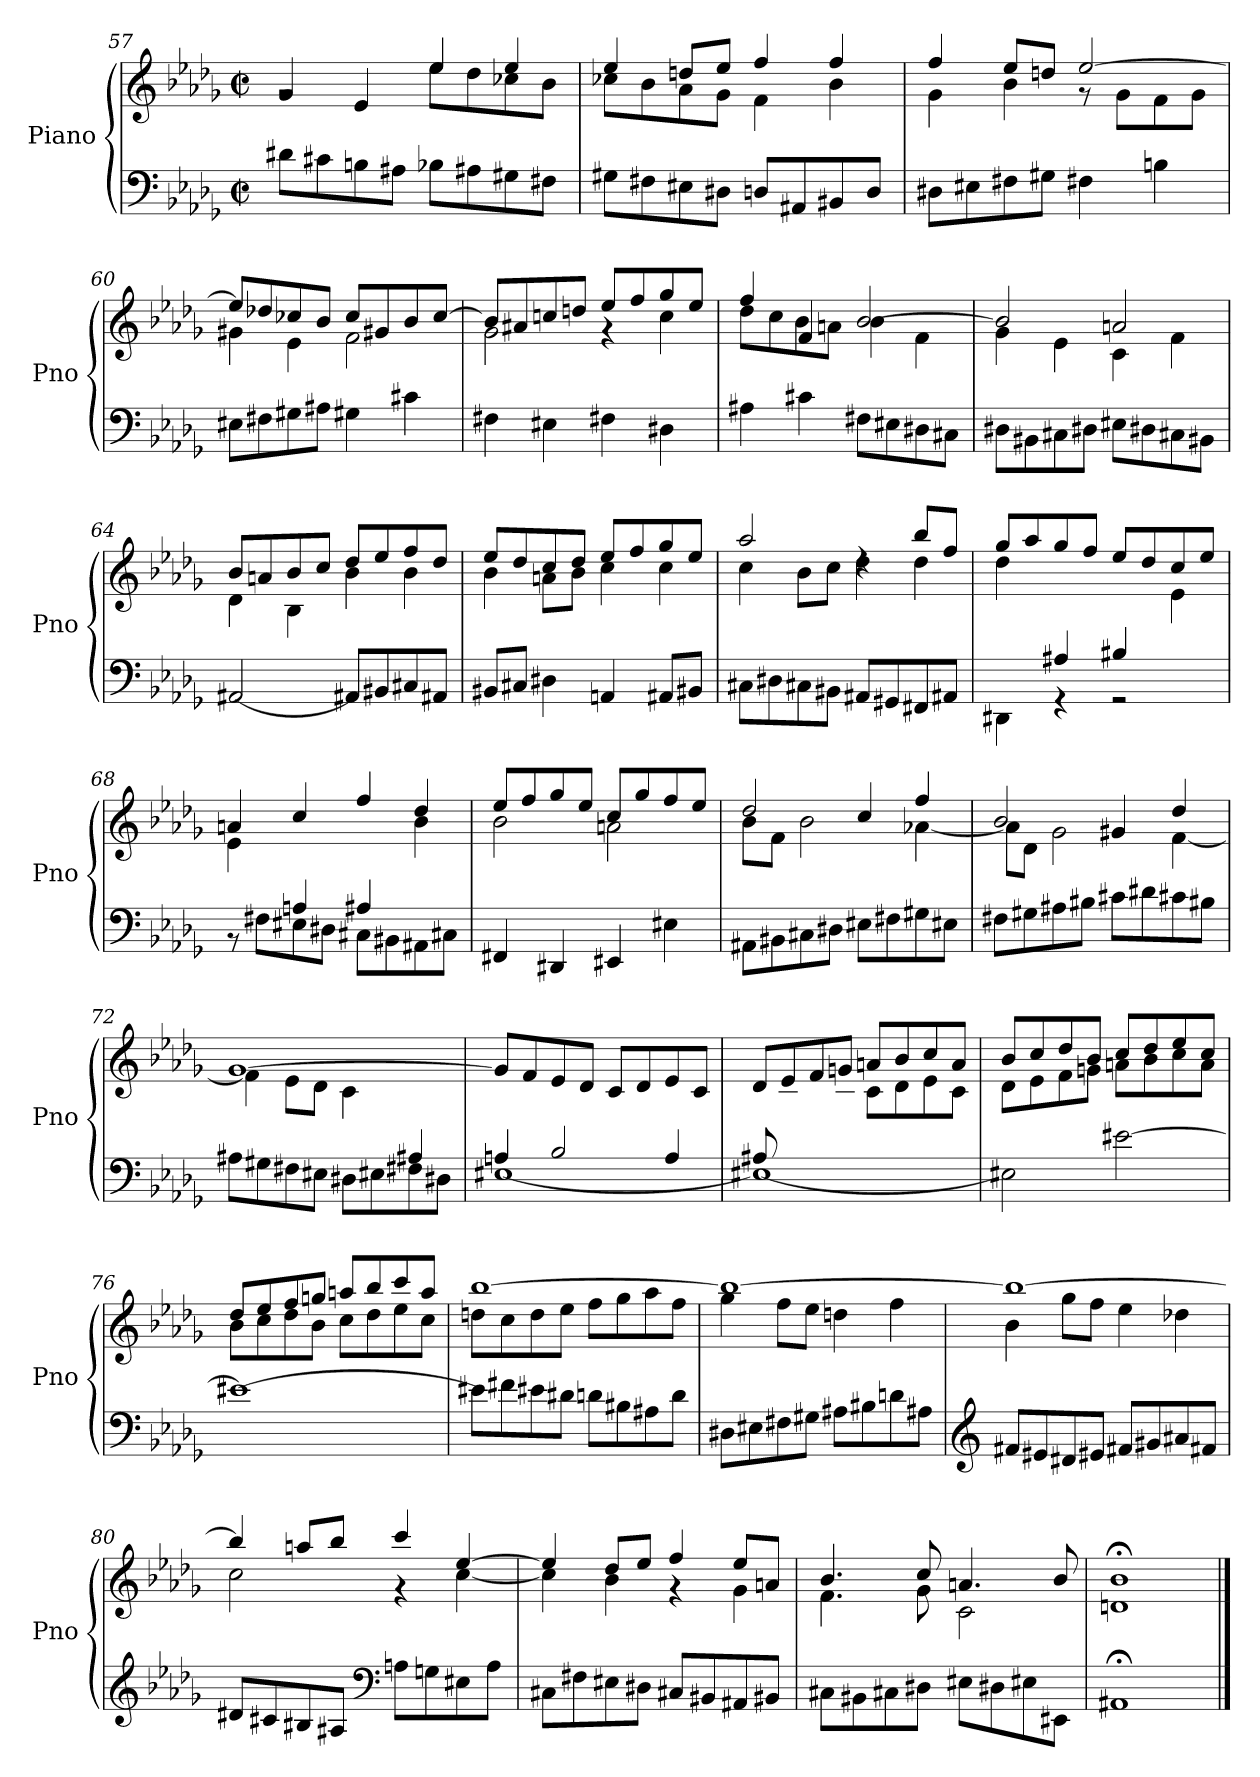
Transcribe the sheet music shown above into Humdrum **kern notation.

**kern	**kern
*part1	*part1
*staff2	*staff1
*I"Piano	*
*I'Pno	*
*clefF4	*clefG2
*k[b-e-a-d-g-]	*k[b-e-a-d-g-]
*M2/2	*M2/2
*met(c|)	*met(c|)
=57	=57
*	*^
8d#Xi\L	4g-/	2rg
8c#Xi\	.	.
8Bni\	4e-/	.
8A#Xi\J	.	.
8B-i\L	4ee-/	8ee-\L
8A#Xi\	.	8dd-\
8G#Xi\	4ee-/	8cc-X\
8F#Xi\J	.	8b-\J
=58	=58	=58
8G#Xi\L	4ee-/	8cc-X\L
8F#Xi\	.	8b-\
8E#Xi\	8ddn/L	8a-\
8D#Xi\J	8ee-/J	8g-\J
8Dn/L	4ff/	4f\
8AA#Xi/	.	.
8BB#Xi/	4ff/	4b-\
8D/J	.	.
=59	=59	=59
8D#Xi\L	4ff/	4g-\
8E#Xi\	.	.
8F#Xi\	8ee-/L	4b-\
8G#Xi\J	8ddn/J	.
4F#Xi\	[2ee-/	8r
.	.	8g-\L
4Bni\	.	8f\
.	.	8g-\J
=60	=60	=60
8E#Xi\L	8ee-/L]	4g#Xi\
8F#Xi\	8dd-X/	.
8G#Xi\	8cc-X/	4e-\
8A#Xi\J	8b-/J	.
4G#Xi\	8cc-/L	2f\
.	8g#Xi/	.
4c#Xi\	8b-/	.
.	[8cc-/J	.
!!LO:LB:g=z	!!
=61	=61	=61
4F#Xi\	8bni/L]	2g-\
.	8a#Xi/	.
4E#Xi\	8ccn/	.
.	8ddn/J	.
4F#Xi\	8ee-/L	4r
.	8ff/	.
4D#Xi\	8gg-/	4cc\
.	8ee-/J	.
=62	=62	=62
4A#Xi\	4ff/	8dd-\L
.	.	8cc\
4c#Xi\	4f/	8b-\
.	.	8an\J
8F#Xi\L	[2b-/	4b-\
8E#Xi\	.	.
8D#Xi\	.	4f\
8C#Xi\J	.	.
=63	=63	=63
8D#Xi\L	2b-/]	4g-\
8BB#Xi\	.	.
8C#Xi\	.	4e-\
8D#Xi\J	.	.
8E#Xi\L	2an/	4c\
8D#Xi\	.	.
8C#Xi\	.	4f\
8BB#Xi\J	.	.
=64	=64	=64
[2AA#Xi/	8b-/L	4d-\
.	8an/	.
.	8b-/	4B-\
.	8cc/J	.
8AA#Xi/L]	8dd-/L	4b-\
8BB#Xi/	8ee-/	.
8C#Xi/	8ff/	4b-\
8AA#Xi/J	8dd-/J	.
=65	=65	=65
8BB#Xi/L	8ee-/L	4b-\
8C#Xi/J	8dd-/	.
4D#Xi\	8cc/	8an\L
.	8dd-/J	8b-\J
4AAn/	8ee-/L	4cc\
.	8ff/	.
8AA#Xi/L	8gg-/	4cc\
8BB#Xi/J	8ee-/J	.
!!LO:LB:g=z	!!
=66	=66	=66
8C#Xi\L	2aa-/	4cc\
8D#Xi\	.	.
8C#Xi\	.	8b-\L
8BB#Xi\J	.	8cc\J
8AA#Xi/L	4rdd	4dd-\
8GG#Xi/	.	.
8FF#Xi/	8bb-/L	4dd-\
8AA#Xi/J	8ff/J	.
=67	=67	=67
*^	*	*
4ryy	4DD#Xi\	8gg-/L	4dd-\
.	.	8aa-/	.
4A#Xi/	4rGG	8gg-/	2ryy
.	.	8ff/J	.
4B#Xi/	2rGG	8ee-/L	.
.	.	8dd-/	.
4ryy	.	8cc/	4e-\
.	.	8ee-/J	.
=68	=68	=68	=68
4ryy	8rBB	4an/	4e-\
.	8F#Xi\L	.	.
4An/	8E#Xi\	4cc/	2ryy
.	8D#Xi\J	.	.
4A#Xi/	8C#Xi\L	4ff/	.
.	8BB#Xi\	.	.
4ryy	8AA#Xi\	4dd-/	4b-\
.	8C#Xi\J	.	.
*v	*v	*	*
=69	=69	=69
4FF#Xi/	8ee-/L	2b-\
.	8ff/	.
4DD#Xi/	8gg-/	.
.	8ee-/J	.
4EE#Xi/	8cc/L	2an\
.	8gg-/	.
4E#Xi\	8ff/	.
.	8ee-/J	.
=70	=70	=70
8AA#Xi\L	2dd-/	8b-\L
8BB#Xi\	.	8f\J
8C#Xi\	.	2b-\
8D#Xi\J	.	.
8E#Xi\L	4cc/	.
8F#Xi\	.	.
8G#Xi\	4ff/	[4a-X\
8E#Xi\J	.	.
!!LO:LB:g=z	!!
=71	=71	=71
8F#Xi\L	2b-/	8a-\L]
8G#Xi\	.	8d-\J
8A#Xi\	.	2g-\
8B#Xi\J	.	.
8c#Xi\L	4g#Xi/	.
8d#Xi\	.	.
8c#Xi\	4dd-/	[4f\
8B#Xi\J	.	.
=72	=72	=72
*^	*	*
2.ryy	8A#Xi\L	[1g-	4f\]
.	8G#Xi\	.	.
.	8F#Xi\	.	8e-\L
.	8E#Xi\J	.	8d-\J
.	8D#Xi\L	.	4c\
.	8E#Xi\	.	.
4A#Xi/	8F#Xi\	.	4ryy
.	8D#Xi\J	.	.
*	*	*v	*v
=73	=73	=73
4An/	[1E#Xi	8g-/L]
.	.	8f/
2B-/	.	8e-/
.	.	8d-/J
.	.	8c/L
.	.	8d-/
4A/	.	8e-/
.	.	8c/J
=74	=74	=74
*	*	*^
8A#Xi/L	1E#Xi_	8d-/L	8ryy
2..ryy	.	8e-/	8c\
.	.	8f/	8d-\
.	.	8gn/J	8B-\J
.	.	8an/L	8c\L
.	.	8b-/	8d-\
.	.	8cc/	8e-\
.	.	8a/J	8c\J
*v	*v	*	*
=75	=75	=75
2E#Xi\]	8b-/L	8d-\L
.	8cc/	8e-\
.	8dd-/	8f\
.	8b-/J	8gn\J
[2e#Xi\	8cc/L	8an\L
.	8dd-/	8b-\
.	8ee-/	8cc\
.	8cc/J	8a\J
!!LO:LB:g=z	!!
=76	=76	=76
1e#Xi_	8dd-/L	8b-\L
.	8ee-/	8cc\
.	8ff/	8dd-\
.	8ggn/J	8b-\J
.	8aan/L	8cc\L
.	8bb-/	8dd-\
.	8ccc/	8ee-\
.	8aa/J	8cc\J
=77	=77	=77
8e#Xi\L]	[1bb-	8ddn\L
8f#Xi\	.	8cc\
8e#Xi\	.	8dd\
8d#Xi\J	.	8ee-\J
8dn\L	.	8ff\L
8B#Xi\	.	8gg-\
8A#Xi\	.	8aa-\
8d\J	.	8ff\J
=78	=78	=78
8D#Xi\L	1bb-_	4gg-\
8E#Xi\	.	.
8F#Xi\	.	8ff\L
8G#Xi\J	.	8ee-\J
8A#Xi\L	.	4ddn\
8B#Xi\	.	.
8dn\	.	4ff\
8A#Xi\J	.	.
=79	=79	=79
*clefG2	*	*
8f#Xi/L	1bb-_	4b-\
8e#Xi/	.	.
8d#Xi/	.	8gg-\L
8e#Xi/J	.	8ff\J
8f#Xi/L	.	4ee-\
8g#Xi/	.	.
8a#Xi/	.	4dd-X\
8f#Xi/J	.	.
!!LO:LB:g=z	!!
=80	=80	=80
8d#Xi/L	4bb-/]	2cc\
8c#Xi/	.	.
8B#Xi/	8aan/L	.
8A#Xi/J	8bb-/J	.
*clefF4	*	*
8An\L	4ccc/	4r
8Gn\	.	.
8E#Xi\	[4ee-/	[4cc\
8A\J	.	.
=81	=81	=81
8C#Xi\L	4ee-/]	4cc\]
8F#Xi\	.	.
8E#Xi\	8dd-/L	4b-\
8D#Xi\J	8ee-/J	.
8C#Xi/L	4ff/	4r
8BB#Xi/	.	.
8AA#Xi/	8ee-/L	4g-\
8BB#Xi/J	8an/J	.
=82	=82	=82
8C#Xi\L	4.b-/	4.f\
8BB#Xi\	.	.
8C#Xi\	.	.
8D#Xi\J	8cc/	8g-\
8E#Xi\L	4.an/	2c\
8D#Xi\	.	.
8E#Xi\	.	.
8EE#Xi\J	8b-/	.
*	*v	*v
=83	=83
1AA#X;i	1dn;< 1b-;<
==	==
*-	*-
